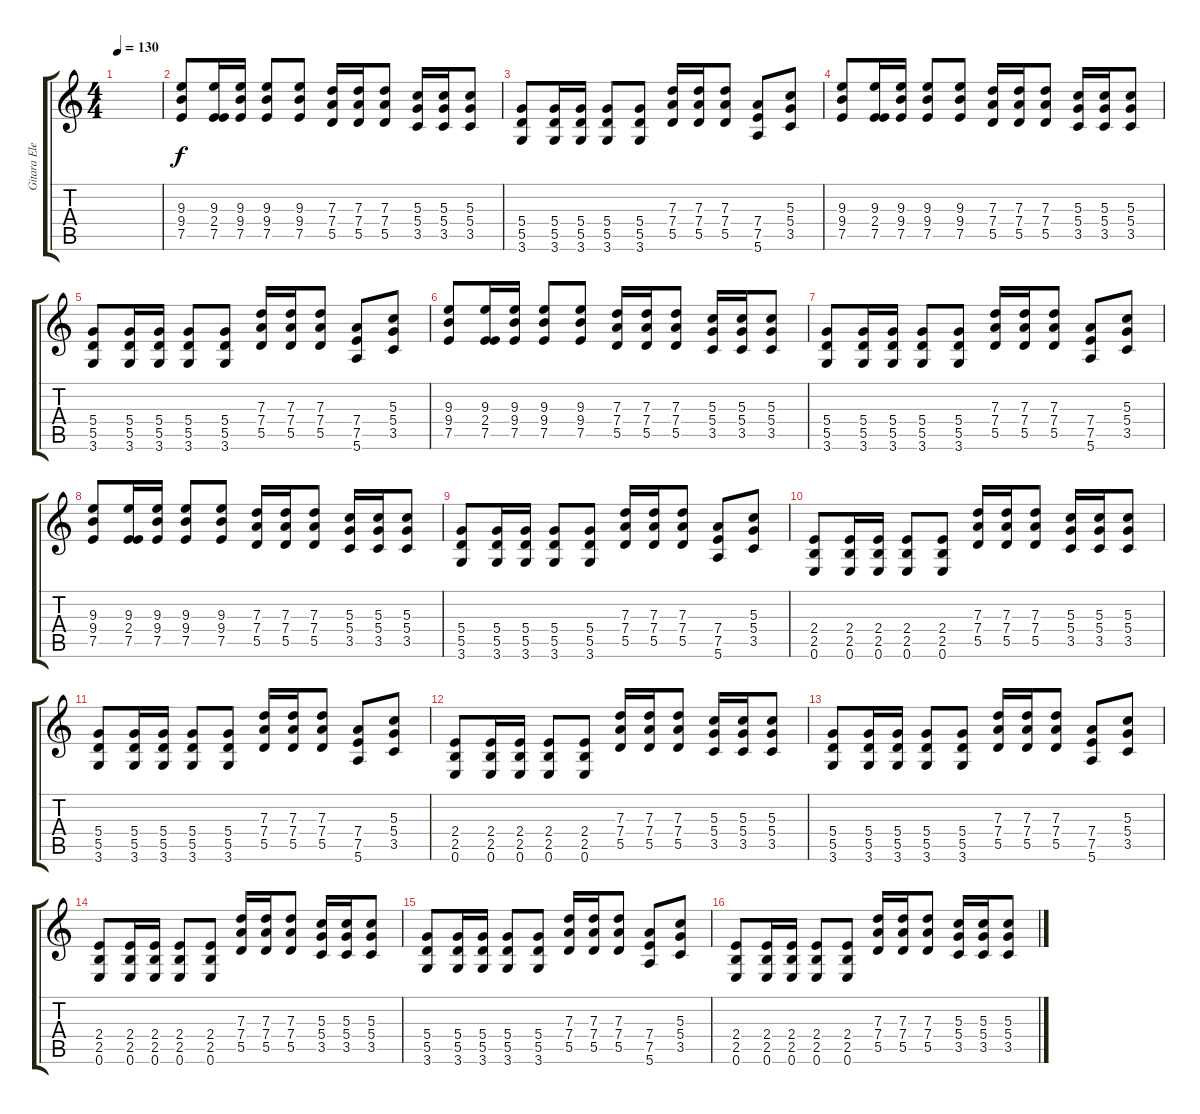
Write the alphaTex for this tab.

\track ("Gitara Elektryczna" "Gitara Ele") {instrument distortionguitar}
\staff {score tabs}
\tuning (E4 B3 G3 D3 A2 E2) {hide}
\ts (4 4)
\tempo 130
\clef g2
\ks c
|
(9.3 9.4 7.5).8 (9.3 2.4 7.5).16 (9.3 9.4 7.5).16 (9.3 9.4 7.5).8 (9.3 9.4 7.5).8 (7.3 7.4 5.5).16 (7.3 7.4 5.5).16 (7.3 7.4 5.5).8 (5.3 5.4 3.5).16 (5.3 5.4 3.5).16 (5.3 5.4 3.5).8 |
(5.4 5.5 3.6).8 (5.4 5.5 3.6).16 (5.4 5.5 3.6).16 (5.4 5.5 3.6).8 (5.4 5.5 3.6).8 (7.3 7.4 5.5).16 (7.3 7.4 5.5).16 (7.3 7.4 5.5).8 (7.4 7.5 5.6).8 (5.3 5.4 3.5).8 |
(9.3 9.4 7.5).8 (9.3 2.4 7.5).16 (9.3 9.4 7.5).16 (9.3 9.4 7.5).8 (9.3 9.4 7.5).8 (7.3 7.4 5.5).16 (7.3 7.4 5.5).16 (7.3 7.4 5.5).8 (5.3 5.4 3.5).16 (5.3 5.4 3.5).16 (5.3 5.4 3.5).8 |
(5.4 5.5 3.6).8 (5.4 5.5 3.6).16 (5.4 5.5 3.6).16 (5.4 5.5 3.6).8 (5.4 5.5 3.6).8 (7.3 7.4 5.5).16 (7.3 7.4 5.5).16 (7.3 7.4 5.5).8 (7.4 7.5 5.6).8 (5.3 5.4 3.5).8 |
(9.3 9.4 7.5).8 (9.3 2.4 7.5).16 (9.3 9.4 7.5).16 (9.3 9.4 7.5).8 (9.3 9.4 7.5).8 (7.3 7.4 5.5).16 (7.3 7.4 5.5).16 (7.3 7.4 5.5).8 (5.3 5.4 3.5).16 (5.3 5.4 3.5).16 (5.3 5.4 3.5).8 |
(5.4 5.5 3.6).8 (5.4 5.5 3.6).16 (5.4 5.5 3.6).16 (5.4 5.5 3.6).8 (5.4 5.5 3.6).8 (7.3 7.4 5.5).16 (7.3 7.4 5.5).16 (7.3 7.4 5.5).8 (7.4 7.5 5.6).8 (5.3 5.4 3.5).8 |
(9.3 9.4 7.5).8 (9.3 2.4 7.5).16 (9.3 9.4 7.5).16 (9.3 9.4 7.5).8 (9.3 9.4 7.5).8 (7.3 7.4 5.5).16 (7.3 7.4 5.5).16 (7.3 7.4 5.5).8 (5.3 5.4 3.5).16 (5.3 5.4 3.5).16 (5.3 5.4 3.5).8 |
(5.4 5.5 3.6).8 (5.4 5.5 3.6).16 (5.4 5.5 3.6).16 (5.4 5.5 3.6).8 (5.4 5.5 3.6).8 (7.3 7.4 5.5).16 (7.3 7.4 5.5).16 (7.3 7.4 5.5).8 (7.4 7.5 5.6).8 (5.3 5.4 3.5).8 |
(2.4 2.5 0.6).8 (2.4 2.5 0.6).16 (2.4 2.5 0.6).16 (2.4 2.5 0.6).8 (2.4 2.5 0.6).8 (7.3 7.4 5.5).16 (7.3 7.4 5.5).16 (7.3 7.4 5.5).8 (5.3 5.4 3.5).16 (5.3 5.4 3.5).16 (5.3 5.4 3.5).8 |
(5.4 5.5 3.6).8 (5.4 5.5 3.6).16 (5.4 5.5 3.6).16 (5.4 5.5 3.6).8 (5.4 5.5 3.6).8 (7.3 7.4 5.5).16 (7.3 7.4 5.5).16 (7.3 7.4 5.5).8 (7.4 7.5 5.6).8 (5.3 5.4 3.5).8 |
(2.4 2.5 0.6).8 (2.4 2.5 0.6).16 (2.4 2.5 0.6).16 (2.4 2.5 0.6).8 (2.4 2.5 0.6).8 (7.3 7.4 5.5).16 (7.3 7.4 5.5).16 (7.3 7.4 5.5).8 (5.3 5.4 3.5).16 (5.3 5.4 3.5).16 (5.3 5.4 3.5).8 |
(5.4 5.5 3.6).8 (5.4 5.5 3.6).16 (5.4 5.5 3.6).16 (5.4 5.5 3.6).8 (5.4 5.5 3.6).8 (7.3 7.4 5.5).16 (7.3 7.4 5.5).16 (7.3 7.4 5.5).8 (7.4 7.5 5.6).8 (5.3 5.4 3.5).8 |
(2.4 2.5 0.6).8 (2.4 2.5 0.6).16 (2.4 2.5 0.6).16 (2.4 2.5 0.6).8 (2.4 2.5 0.6).8 (7.3 7.4 5.5).16 (7.3 7.4 5.5).16 (7.3 7.4 5.5).8 (5.3 5.4 3.5).16 (5.3 5.4 3.5).16 (5.3 5.4 3.5).8 |
(5.4 5.5 3.6).8 (5.4 5.5 3.6).16 (5.4 5.5 3.6).16 (5.4 5.5 3.6).8 (5.4 5.5 3.6).8 (7.3 7.4 5.5).16 (7.3 7.4 5.5).16 (7.3 7.4 5.5).8 (7.4 7.5 5.6).8 (5.3 5.4 3.5).8 |
(2.4 2.5 0.6).8 (2.4 2.5 0.6).16 (2.4 2.5 0.6).16 (2.4 2.5 0.6).8 (2.4 2.5 0.6).8 (7.3 7.4 5.5).16 (7.3 7.4 5.5).16 (7.3 7.4 5.5).8 (5.3 5.4 3.5).16 (5.3 5.4 3.5).16 (5.3 5.4 3.5).8
